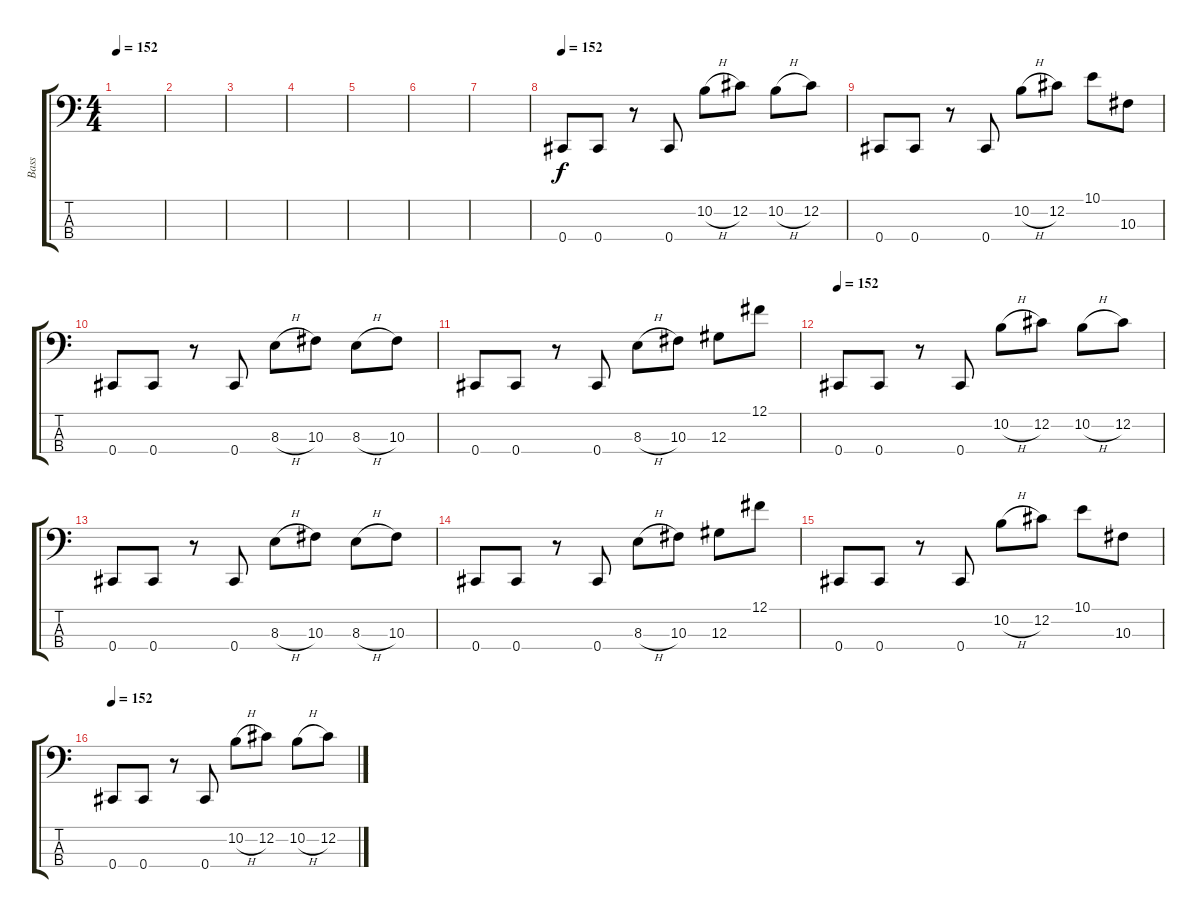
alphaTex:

\track ("Bass" "Bass") {instrument electricbassfinger}
\staff {score tabs}
\tuning (Gb2 Db2 Ab1 Db1) {hide}
\ts (4 4)
\tempo 152
\clef f4
\ks c
|
|
|
|
|
|
|
\tempo 152
0.4.8 0.4.8 r.8 0.4.8 10.2{h}.8 12.2.8 10.2{h}.8 12.2.8 |
0.4.8 0.4.8 r.8 0.4.8 10.2{h}.8 12.2.8 10.1.8 10.3.8 |
0.4.8 0.4.8 r.8 0.4.8 8.3{h}.8 10.3.8 8.3{h}.8 10.3.8 |
0.4.8 0.4.8 r.8 0.4.8 8.3{h}.8 10.3.8 12.3.8 12.1.8 |
\tempo 152
0.4.8 0.4.8 r.8 0.4.8 10.2{h}.8 12.2.8 10.2{h}.8 12.2.8 |
0.4.8 0.4.8 r.8 0.4.8 8.3{h}.8 10.3.8 8.3{h}.8 10.3.8 |
0.4.8 0.4.8 r.8 0.4.8 8.3{h}.8 10.3.8 12.3.8 12.1.8 |
0.4.8 0.4.8 r.8 0.4.8 10.2{h}.8 12.2.8 10.1.8 10.3.8 |
\tempo 152
0.4.8 0.4.8 r.8 0.4.8 10.2{h}.8 12.2.8 10.2{h}.8 12.2.8
